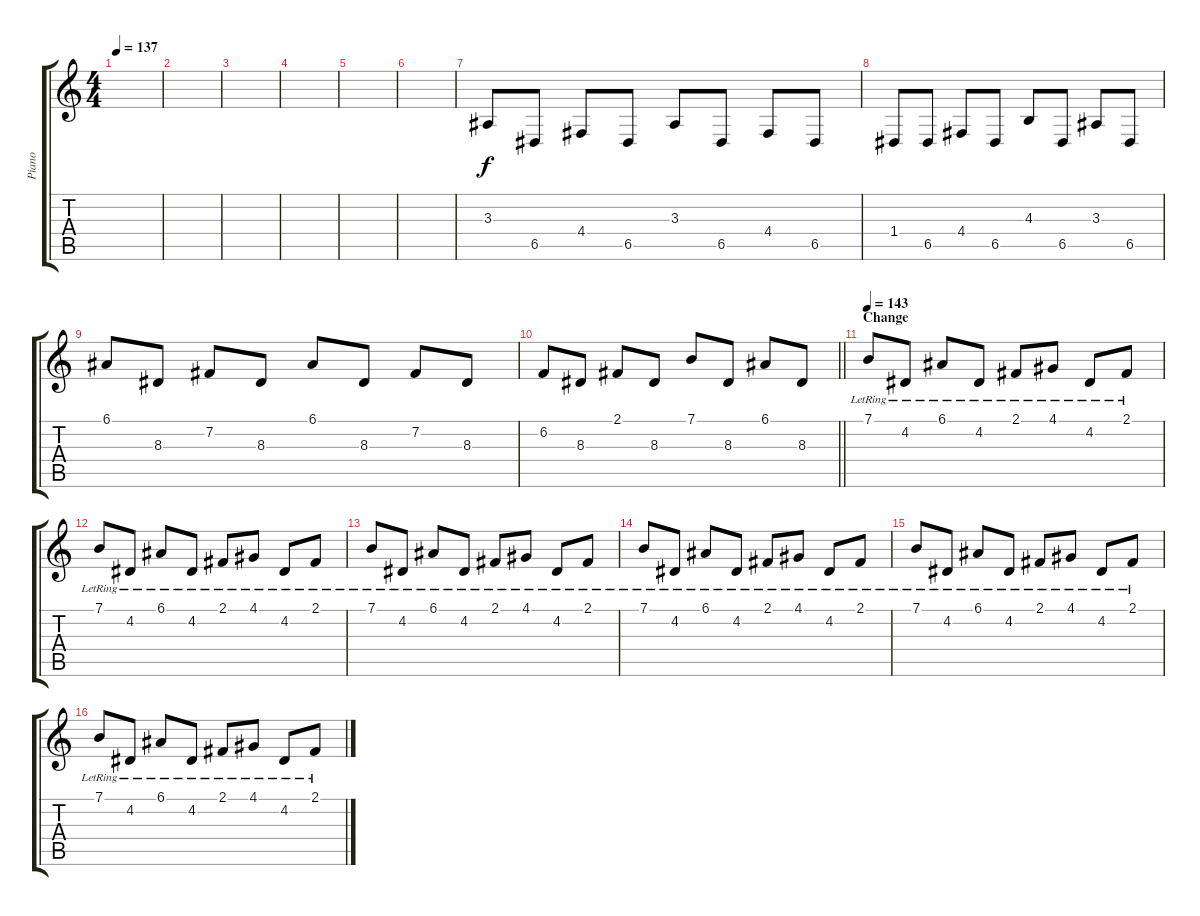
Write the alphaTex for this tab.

\track ("Piano" "Piano") {instrument brightacousticpiano}
\staff {score tabs}
\tuning (E4 B3 G3 D3 A2 E2) {hide}
\ts (4 4)
\tempo 137
\clef g2
\ks c
|
|
|
|
|
|
3.3.8 6.5.8 4.4.8 6.5.8 3.3.8 6.5.8 4.4.8 6.5.8 |
1.4.8 6.5.8 4.4.8 6.5.8 4.3.8 6.5.8 3.3.8 6.5.8 |
6.1.8 8.3.8 7.2.8 8.3.8 6.1.8 8.3.8 7.2.8 8.3.8 |
\barLineRight lightlight
6.2.8 8.3.8 2.1.8 8.3.8 7.1.8 8.3.8 6.1.8 8.3.8 |
\section ("" "Change")
\tempo 143
7.1{lr}.8 4.2{lr}.8 6.1{lr}.8 4.2{lr}.8 2.1{lr}.8 4.1{lr}.8 4.2{lr}.8 2.1{lr}.8 |
7.1{lr}.8 4.2{lr}.8 6.1{lr}.8 4.2{lr}.8 2.1{lr}.8 4.1{lr}.8 4.2{lr}.8 2.1{lr}.8 |
7.1{lr}.8 4.2{lr}.8 6.1{lr}.8 4.2{lr}.8 2.1{lr}.8 4.1{lr}.8 4.2{lr}.8 2.1{lr}.8 |
7.1{lr}.8 4.2{lr}.8 6.1{lr}.8 4.2{lr}.8 2.1{lr}.8 4.1{lr}.8 4.2{lr}.8 2.1{lr}.8 |
7.1{lr}.8 4.2{lr}.8 6.1{lr}.8 4.2{lr}.8 2.1{lr}.8 4.1{lr}.8 4.2{lr}.8 2.1{lr}.8 |
7.1{lr}.8 4.2{lr}.8 6.1{lr}.8 4.2{lr}.8 2.1{lr}.8 4.1{lr}.8 4.2{lr}.8 2.1{lr}.8
